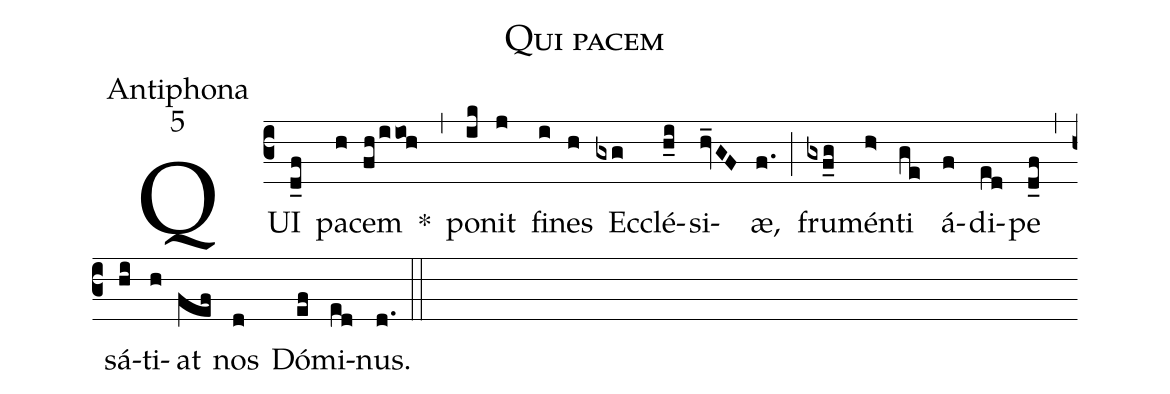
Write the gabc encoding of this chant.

name:Qui pacem;
office-part:Antiphona;
mode:5;
%%
(c3)
QUI(d_f) pa(h)cem(fh/iioh) *(,)
po(ik)nit(j) fi(i)nes(h) Ec(gxg)clé(h_i)si(hv_GF)æ,(f.) (;)
fru(gxf_g)mén(h>)ti(ge) á(f)di(ed)pe(d_f) (,)
sá(hi)ti(h)at(fef) nos(d) Dó(ef)mi(ed)nus.(d.) (::)
